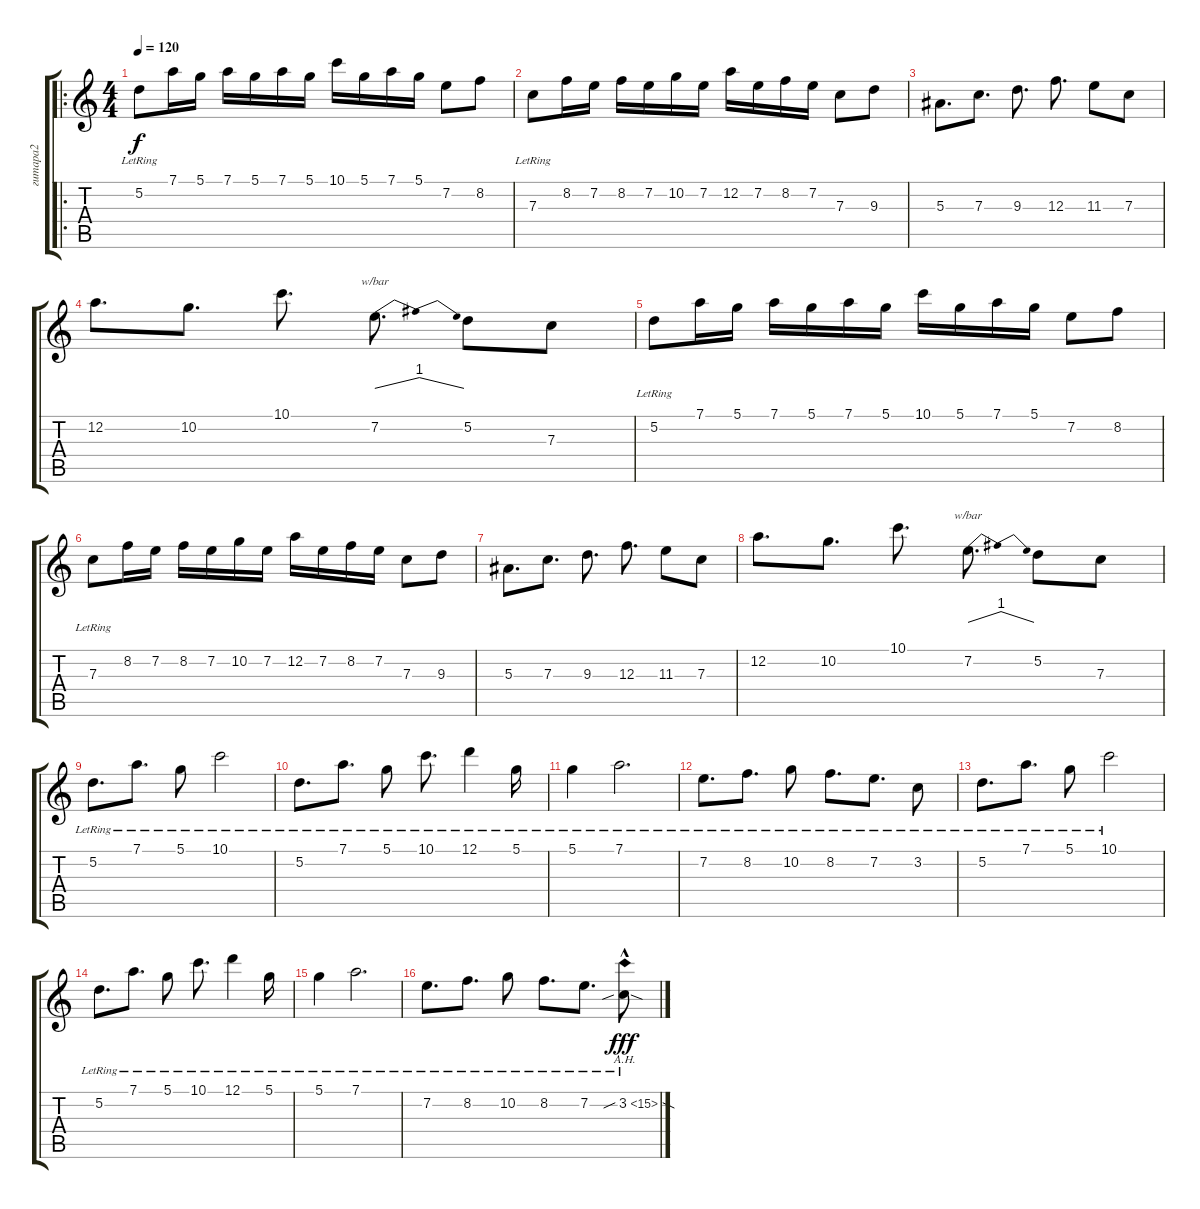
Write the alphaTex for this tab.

\track ("гитара2" "гитара2") {instrument overdrivenguitar}
\staff {score tabs}
\tuning (D4 A3 F3 C3 G2 C2) {hide}
\ro
\ts (4 4)
\tempo 120
\clef g2
\ks c
5.2{lr}.8{dy f} 7.1.16 5.1.16 7.1.16 5.1.16 7.1.16 5.1.16 10.1.16 5.1.16 7.1.16 5.1.16 7.2.8 8.2.8 |
7.3{lr}.8 8.2.16 7.2.16 8.2.16 7.2.16 10.2.16 7.2.16 12.2.16 7.2.16 8.2.16 7.2.16 7.3.8 9.3.8 |
5.3.8{d} 7.3.8{d} 9.3.8{d} 12.3.8{d} 11.3.8 7.3.8 |
12.2.8{d} 10.2.8{d} 10.1.8{d} 7.2.8{d tbe (dip default 0 0 30 4 60 0)} 5.2.8 7.3.8 |
5.2{lr}.8 7.1.16 5.1.16 7.1.16 5.1.16 7.1.16 5.1.16 10.1.16 5.1.16 7.1.16 5.1.16 7.2.8 8.2.8 |
7.3{lr}.8 8.2.16 7.2.16 8.2.16 7.2.16 10.2.16 7.2.16 12.2.16 7.2.16 8.2.16 7.2.16 7.3.8 9.3.8 |
5.3.8{d} 7.3.8{d} 9.3.8{d} 12.3.8{d} 11.3.8 7.3.8 |
12.2.8{d} 10.2.8{d} 10.1.8{d} 7.2.8{d tbe (dip default 0 0 30 4 60 0)} 5.2.8 7.3.8 |
5.2{lr}.8{d} 7.1{lr}.8{d} 5.1{lr}.8 10.1{lr}.2 |
5.2{lr}.8{d} 7.1{lr}.8{d} 5.1{lr}.8 10.1{lr}.8{d} 12.1{lr}.4 5.1{lr}.16 |
5.1{lr}.4 7.1{lr}.2{d} |
7.2{lr}.8{d} 8.2{lr}.8{d} 10.2{lr}.8 8.2{lr}.8{d} 7.2{lr}.8{d} 3.2{lr}.8 |
5.2{lr}.8{d} 7.1{lr}.8{d} 5.1{lr}.8 10.1{lr}.2 |
5.2{lr}.8{d} 7.1{lr}.8{d} 5.1{lr}.8 10.1{lr}.8{d} 12.1{lr}.4 5.1{lr}.16 |
5.1{lr}.4 7.1{lr}.2{d} |
7.2{lr}.8{d} 8.2{lr}.8{d} 10.2{lr}.8 8.2{lr}.8{d} 7.2{lr}.8{d} 3.2{ah 12 sib sod hac lr}.8{dy fff}
